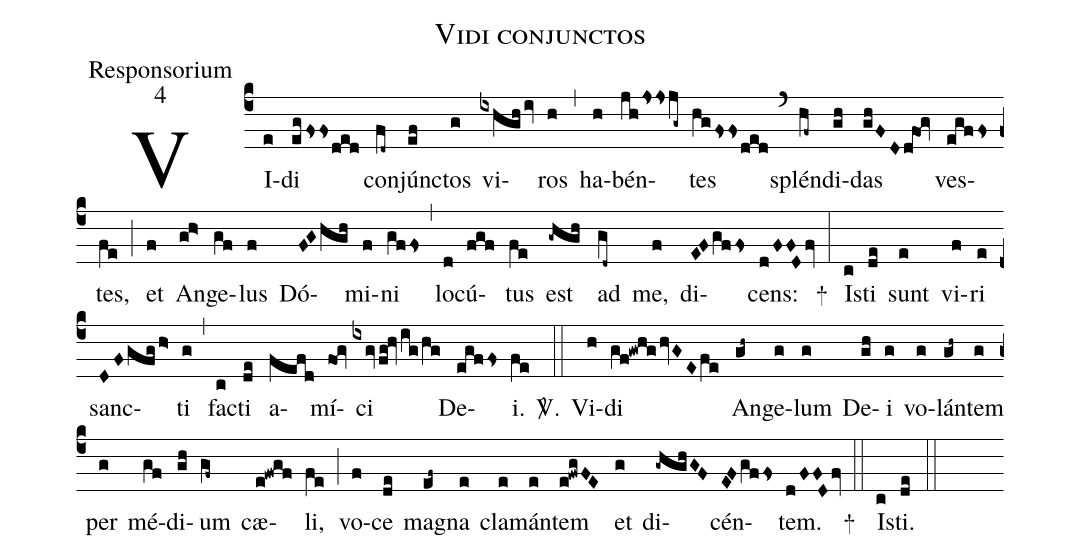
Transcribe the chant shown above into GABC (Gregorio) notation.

name:Vidi conjunctos;
office-part:Responsorium;
mode:4;
%%
(c4)
VI(e)di(egfssded) con(fd~)júnc(ef)tos(g) vi(ixhgh/iv)ros(h) (,)
ha(h)bén(jhjssjg~)tes(hgfssded) (`)
splén(hf~)di(gh)das(ghFDdfOg) ves(egffs)tes,(fe) (;)
et(f) An(g!h>)ge(gf)lus(f) Dó(FGhgh)mi(f)ni(gffs) (,)
lo(d)cú(fgf)tus(fe) est(-ghgh) ad(gd~) me,(f) di(EFgffs)cens:(dFFDfv) +(:)
Is(c)ti(de) sunt(e) vi(f)ri(e) sanc(DFgfg/h>)ti(g) (,)
fac(c)ti(de) a(fefd)mí(fog)ci(ixgvfg!hvig/hg) De(egffs)i.(fe) <sp>V/</sp>.(::)
Vi(h)di(gf!gwhghvGEfe) An(gh~)ge(g)lum(g) De(gh)i(g) vo(g)lán(gh~)tem(g) per(g) mé(gf)di(gh)um(gf~) cæ(e!fwgf)li,(fe) (;)
vo(f)ce(de) ma(ef~)gna(e) cla(e)mán(e)tem(e!fwgFE) et(g) di(-ghghGF)cén(EFgffs)tem.(dFFDfv) +(::)
Is(c)ti.(de) (::)
